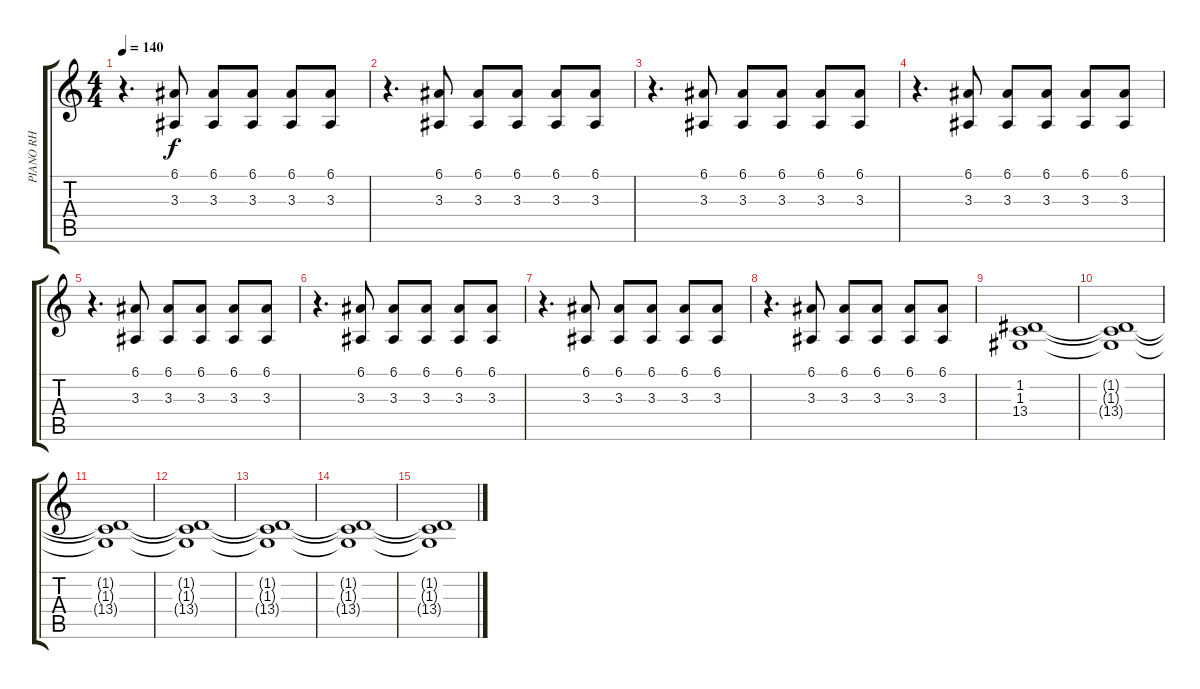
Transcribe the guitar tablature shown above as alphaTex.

\track ("PIANO RH" "PIANO RH") {instrument acousticgrandpiano}
\staff {score tabs}
\tuning (E4 B3 G3 D3 A2 E2) {hide}
\ts (4 4)
\tempo 140
\clef g2
\ks c
r.4{d dy f} (6.1 3.3).8 (6.1 3.3).8 (6.1 3.3).8 (6.1 3.3).8 (6.1 3.3).8 |
r.4{d} (6.1 3.3).8 (6.1 3.3).8 (6.1 3.3).8 (6.1 3.3).8 (6.1 3.3).8 |
r.4{d} (6.1 3.3).8 (6.1 3.3).8 (6.1 3.3).8 (6.1 3.3).8 (6.1 3.3).8 |
r.4{d} (6.1 3.3).8 (6.1 3.3).8 (6.1 3.3).8 (6.1 3.3).8 (6.1 3.3).8 |
r.4{d} (6.1 3.3).8 (6.1 3.3).8 (6.1 3.3).8 (6.1 3.3).8 (6.1 3.3).8 |
r.4{d} (6.1 3.3).8 (6.1 3.3).8 (6.1 3.3).8 (6.1 3.3).8 (6.1 3.3).8 |
r.4{d} (6.1 3.3).8 (6.1 3.3).8 (6.1 3.3).8 (6.1 3.3).8 (6.1 3.3).8 |
r.4{d} (6.1 3.3).8 (6.1 3.3).8 (6.1 3.3).8 (6.1 3.3).8 (6.1 3.3).8 |
(1.2 1.3 13.4).1 |
(1.2{t} 1.3{t} 13.4{t}).1 |
(1.2{t} 1.3{t} 13.4{t}).1 |
(1.2{t} 1.3{t} 13.4{t}).1 |
(1.2{t} 1.3{t} 13.4{t}).1 |
(1.2{t} 1.3{t} 13.4{t}).1 |
(1.2{t} 1.3{t} 13.4{t}).1
